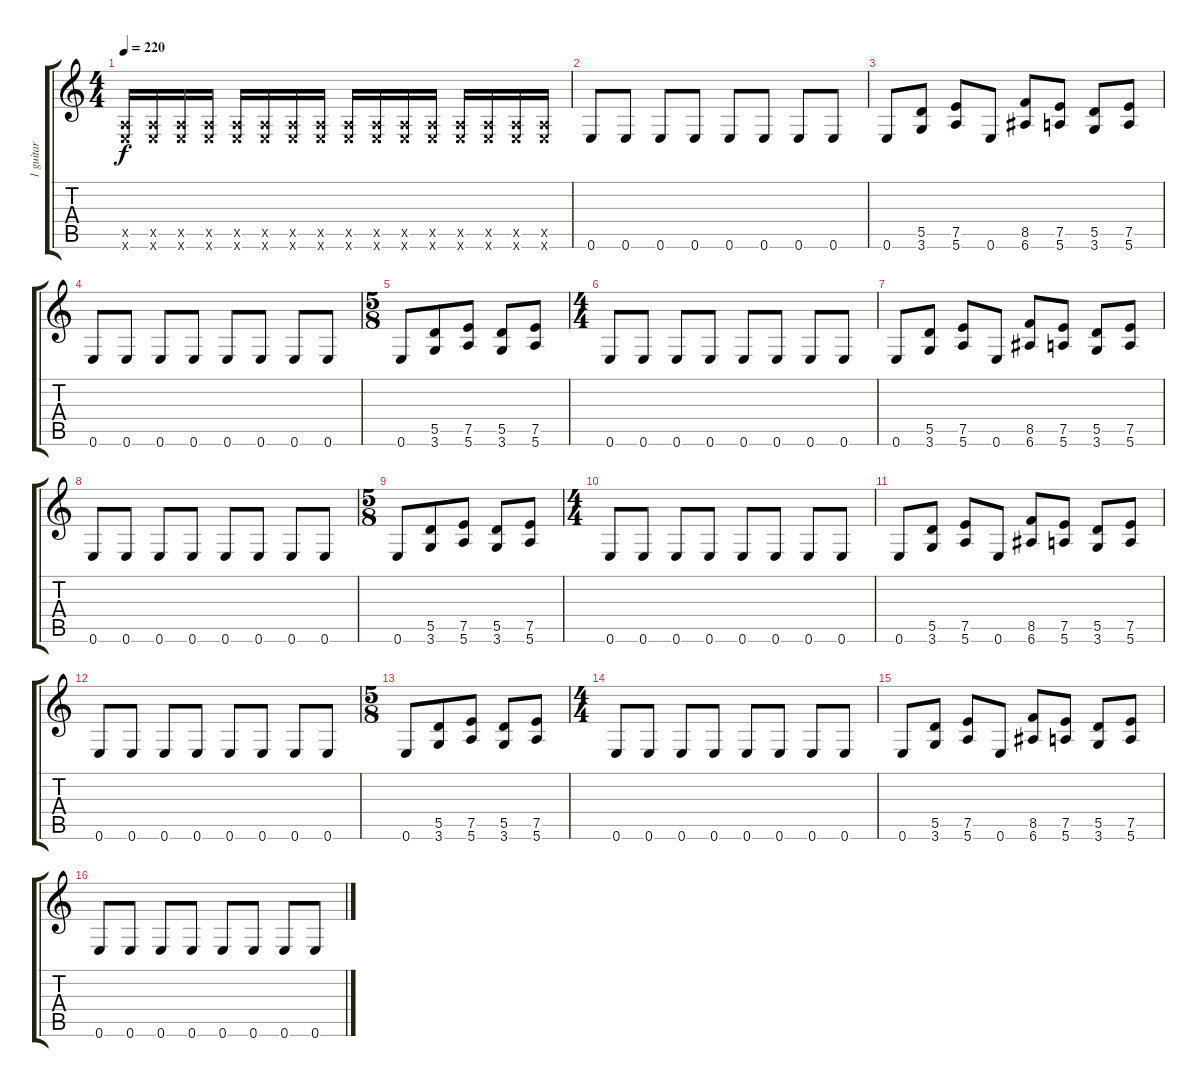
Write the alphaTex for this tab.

\track ("1 guitar" "1 guitar") {instrument overdrivenguitar}
\staff {score tabs}
\tuning (E4 B3 G3 D3 A2 E2) {hide}
\ts (4 4)
\tempo 220
\clef g2
\ks c
(0.5{x} 0.6{x}).16{dy f instrument guitarfretnoise} (0.5{x} 0.6{x}).16 (0.5{x} 0.6{x}).16 (0.5{x} 0.6{x}).16 (0.5{x} 0.6{x}).16 (0.5{x} 0.6{x}).16 (0.5{x} 0.6{x}).16 (0.5{x} 0.6{x}).16 (0.5{x} 0.6{x}).16 (0.5{x} 0.6{x}).16 (0.5{x} 0.6{x}).16 (0.5{x} 0.6{x}).16 (0.5{x} 0.6{x}).16 (0.5{x} 0.6{x}).16 (0.5{x} 0.6{x}).16 (0.5{x} 0.6{x}).16 |
0.6.8{instrument overdrivenguitar} 0.6.8 0.6.8 0.6.8 0.6.8 0.6.8 0.6.8 0.6.8 |
0.6.8 (5.5 3.6).8 (7.5 5.6).8 0.6.8 (8.5 6.6).8 (7.5 5.6).8 (5.5 3.6).8 (7.5 5.6).8 |
0.6.8 0.6.8 0.6.8 0.6.8 0.6.8 0.6.8 0.6.8 0.6.8 |
\ts (5 8)
0.6.8 (5.5 3.6).8 (7.5 5.6).8 (5.5 3.6).8 (7.5 5.6).8 |
\ts (4 4)
0.6.8 0.6.8 0.6.8 0.6.8 0.6.8 0.6.8 0.6.8 0.6.8 |
0.6.8 (5.5 3.6).8 (7.5 5.6).8 0.6.8 (8.5 6.6).8 (7.5 5.6).8 (5.5 3.6).8 (7.5 5.6).8 |
0.6.8 0.6.8 0.6.8 0.6.8 0.6.8 0.6.8 0.6.8 0.6.8 |
\ts (5 8)
0.6.8 (5.5 3.6).8 (7.5 5.6).8 (5.5 3.6).8 (7.5 5.6).8 |
\ts (4 4)
0.6.8 0.6.8 0.6.8 0.6.8 0.6.8 0.6.8 0.6.8 0.6.8 |
0.6.8 (5.5 3.6).8 (7.5 5.6).8 0.6.8 (8.5 6.6).8 (7.5 5.6).8 (5.5 3.6).8 (7.5 5.6).8 |
0.6.8 0.6.8 0.6.8 0.6.8 0.6.8 0.6.8 0.6.8 0.6.8 |
\ts (5 8)
0.6.8 (5.5 3.6).8 (7.5 5.6).8 (5.5 3.6).8 (7.5 5.6).8 |
\ts (4 4)
0.6.8 0.6.8 0.6.8 0.6.8 0.6.8 0.6.8 0.6.8 0.6.8 |
0.6.8 (5.5 3.6).8 (7.5 5.6).8 0.6.8 (8.5 6.6).8 (7.5 5.6).8 (5.5 3.6).8 (7.5 5.6).8 |
0.6.8 0.6.8 0.6.8 0.6.8 0.6.8 0.6.8 0.6.8 0.6.8
